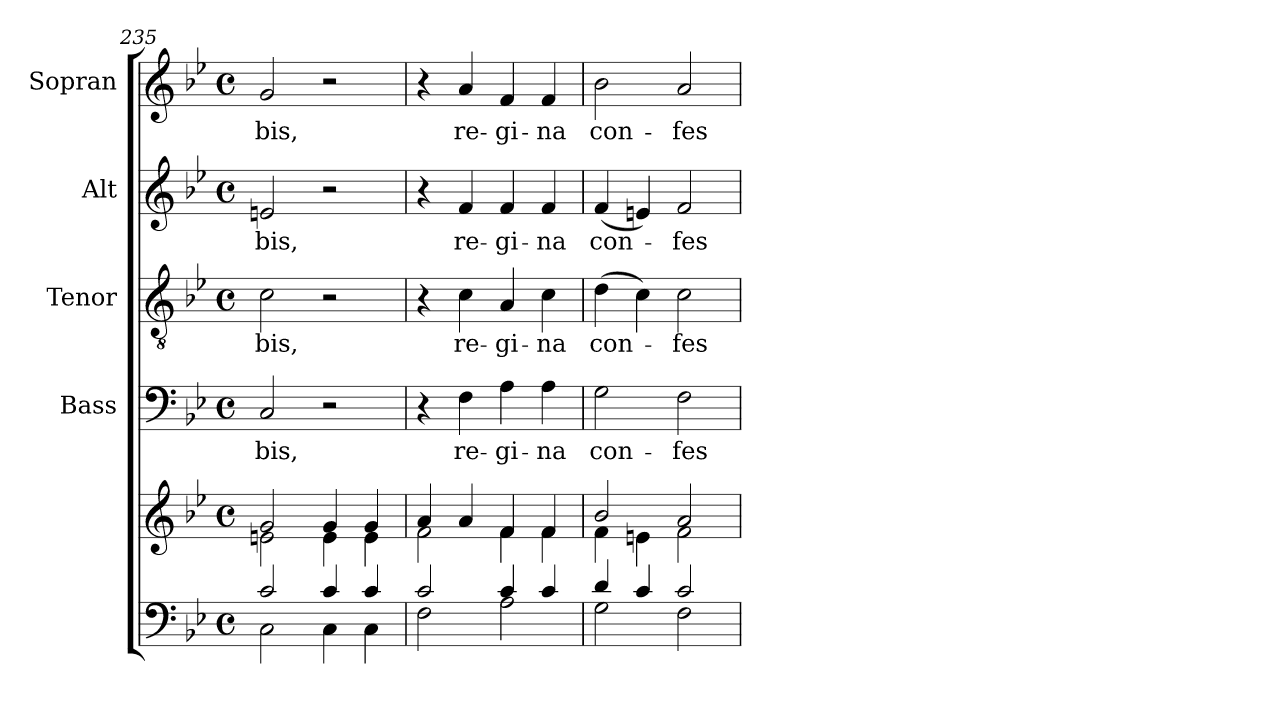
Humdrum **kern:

**kern	**kern	**kern	**text	**kern	**text	**kern	**text	**kern	**text
*part5	*part5	*part4	*part4	*part3	*part3	*part2	*part2	*part1	*part1
*staff6	*staff5	*staff4	*staff4	*staff3	*staff3	*staff2	*staff2	*staff1	*staff1
*	*	*I"Bass	*	*I"Tenor	*	*I"Alt	*	*I"Sopran	*
*	*	*I'B.	*	*I'T.	*	*I'A.	*	*I'S.	*
*clefF4	*clefG2	*clefF4	*	*clefGv2	*	*clefG2	*	*clefG2	*
*k[b-e-]	*k[b-e-]	*k[b-e-]	*	*k[b-e-]	*	*k[b-e-]	*	*k[b-e-]	*
*B-:	*B-:	*B-:	*	*B-:	*	*B-:	*	*B-:	*
*M4/4	*M4/4	*M4/4	*	*M4/4	*	*M4/4	*	*M4/4	*
*met(c)	*met(c)	*met(c)	*	*met(c)	*	*met(c)	*	*met(c)	*
=235	=235	=235	=235	=235	=235	=235	=235	=235	=235
*^	*^	*	*	*	*	*	*	*	*
!	!	!	!	!	!LO:LY:b	!	!LO:LY:b	!	!LO:LY:b	!	!LO:LY:b
2c/	2C\	2g/	2en\	2C/	-bis,	2c\	-bis,	2en/	-bis,	2g/	-bis,
4c/	4C\	4g/	4e\	2r	.	2r	.	2r	.	2r	.
4c/	4C\	4g/	4e\	.	.	.	.	.	.	.	.
=236	=236	=236	=236	=236	=236	=236	=236	=236	=236	=236	=236
2c/	2F\	4a/	2f\	4r	.	4r	.	4r	.	4r	.
!	!	!	!	!	!LO:LY:b	!	!LO:LY:b	!	!LO:LY:b	!	!LO:LY:b
.	.	4a/	.	4F\	re-	4c\	re-	4f/	re-	4a/	re-
!	!	!	!	!	!LO:LY:b	!	!LO:LY:b	!	!LO:LY:b	!	!LO:LY:b
4c/	2A\	4f/	4f\	4A\	-gi-	4A/	-gi-	4f/	-gi-	4f/	-gi-
!	!	!	!	!	!LO:LY:b	!	!LO:LY:b	!	!LO:LY:b	!	!LO:LY:b
4c/	.	4f/	4f\	4A\	-na	4c\	-na	4f/	-na	4f/	-na
=237	=237	=237	=237	=237	=237	=237	=237	=237	=237	=237	=237
!	!	!	!	!	!LO:LY:b	!	!LO:LY:b	!	!LO:LY:b	!	!LO:LY:b
4d/	2G\	2b-/	4f\	2G\	con-	(>4d\	con-	(<4f/	con-	2b-\	con-
4c/	.	.	4en\	.	.	4c\)	.	4en/)	.	.	.
!	!	!	!	!	!LO:LY:b	!	!LO:LY:b	!	!LO:LY:b	!	!LO:LY:b
2c/	2F\	2a/	2f\	2F\	-fes-	2c\	-fes-	2f/	-fes-	2a/	-fes-
*v	*v	*	*	*	*	*	*	*	*	*	*
*	*v	*v	*	*	*	*	*	*	*	*
=	=	=	=	=	=	=	=	=	=
*-	*-	*-	*-	*-	*-	*-	*-	*-	*-
